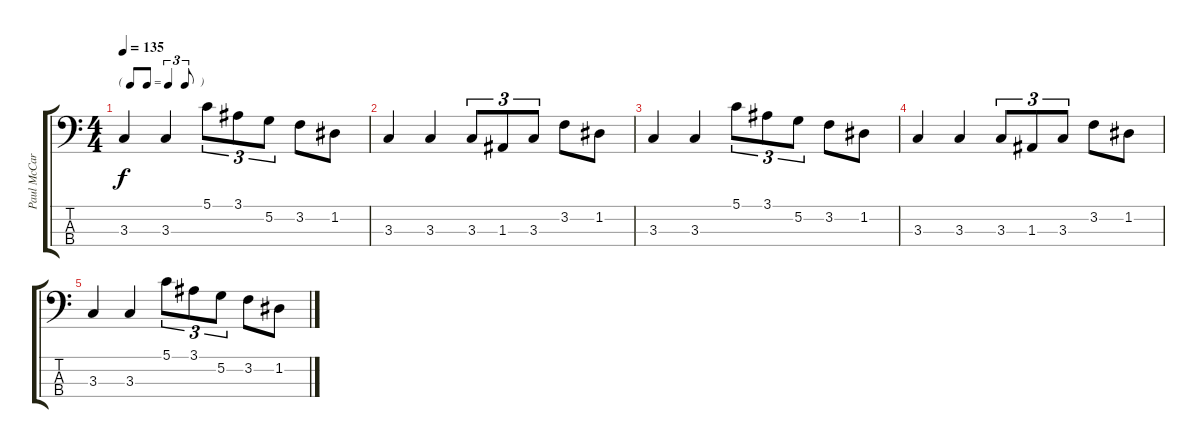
\track ("Paul McCartney" "Paul McCar") {instrument electricbassfinger}
\staff {score tabs}
\tuning (G2 D2 A1 E1) {hide}
\ts (4 4)
\tf triplet8th
\tempo 135
\clef f4
\ks c
3.3.4{dy f volume 7} 3.3.4 5.1.8{tu (3 2)} 3.1.8{tu (3 2)} 5.2.8{tu (3 2) volume 7} 3.2.8 1.2.8 |
3.3.4{volume 6} 3.3.4 3.3.8{tu (3 2)} 1.3.8{tu (3 2)} 3.3.8{tu (3 2) volume 5} 3.2.8 1.2.8 |
3.3.4{volume 4} 3.3.4 5.1.8{tu (3 2)} 3.1.8{tu (3 2)} 5.2.8{tu (3 2) volume 4} 3.2.8 1.2.8 |
3.3.4{volume 3} 3.3.4 3.3.8{tu (3 2)} 1.3.8{tu (3 2)} 3.3.8{tu (3 2) volume 2} 3.2.8 1.2.8 |
3.3.4{volume 1} 3.3.4 5.1.8{tu (3 2)} 3.1.8{tu (3 2)} 5.2.8{tu (3 2)} 3.2.8 1.2.8
